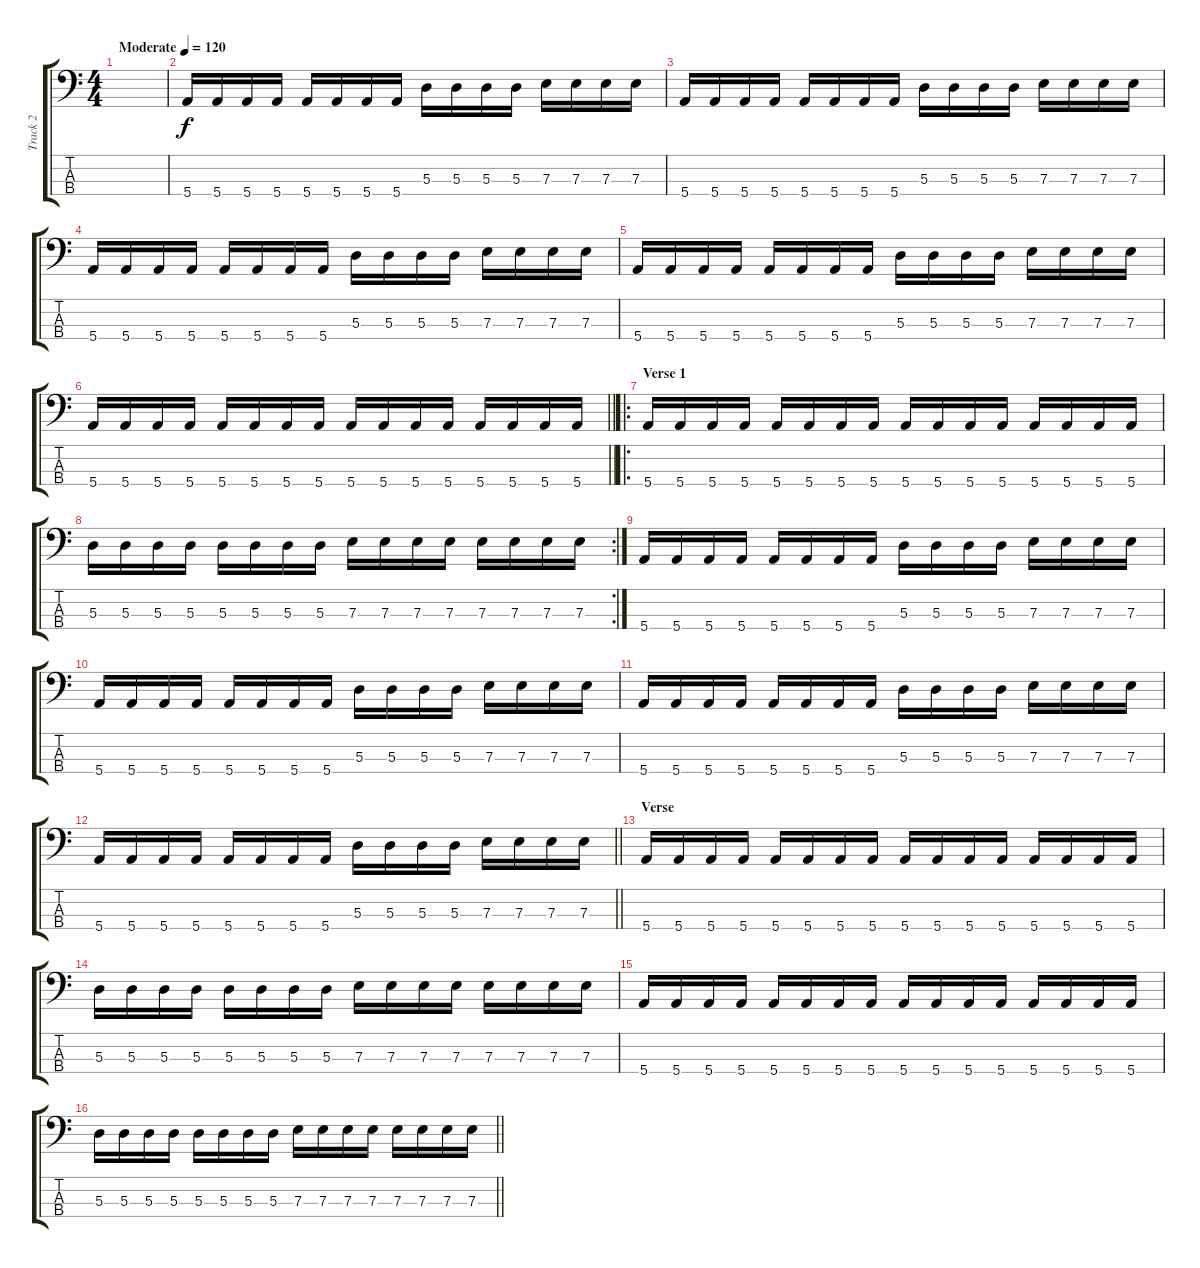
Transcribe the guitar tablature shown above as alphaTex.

\track ("Track 2" "Track 2") {instrument electricbasspick}
\staff {score tabs}
\tuning (G2 D2 A1 E1) {hide}
\ts (4 4)
\tempo (120 "Moderate")
\clef f4
\ks c
|
5.4.16 5.4.16 5.4.16 5.4.16 5.4.16 5.4.16 5.4.16 5.4.16 5.3.16 5.3.16 5.3.16 5.3.16 7.3.16 7.3.16 7.3.16 7.3.16 |
5.4.16 5.4.16 5.4.16 5.4.16 5.4.16 5.4.16 5.4.16 5.4.16 5.3.16 5.3.16 5.3.16 5.3.16 7.3.16 7.3.16 7.3.16 7.3.16 |
5.4.16 5.4.16 5.4.16 5.4.16 5.4.16 5.4.16 5.4.16 5.4.16 5.3.16 5.3.16 5.3.16 5.3.16 7.3.16 7.3.16 7.3.16 7.3.16 |
5.4.16 5.4.16 5.4.16 5.4.16 5.4.16 5.4.16 5.4.16 5.4.16 5.3.16 5.3.16 5.3.16 5.3.16 7.3.16 7.3.16 7.3.16 7.3.16 |
\barLineRight lightlight
5.4.16 5.4.16 5.4.16 5.4.16 5.4.16 5.4.16 5.4.16 5.4.16 5.4.16 5.4.16 5.4.16 5.4.16 5.4.16 5.4.16 5.4.16 5.4.16 |
\ro
\section ("" "Verse 1")
5.4.16 5.4.16 5.4.16 5.4.16 5.4.16 5.4.16 5.4.16 5.4.16 5.4.16 5.4.16 5.4.16 5.4.16 5.4.16 5.4.16 5.4.16 5.4.16 |
\rc 2
5.3.16 5.3.16 5.3.16 5.3.16 5.3.16 5.3.16 5.3.16 5.3.16 7.3.16 7.3.16 7.3.16 7.3.16 7.3.16 7.3.16 7.3.16 7.3.16 |
5.4.16 5.4.16 5.4.16 5.4.16 5.4.16 5.4.16 5.4.16 5.4.16 5.3.16 5.3.16 5.3.16 5.3.16 7.3.16 7.3.16 7.3.16 7.3.16 |
5.4.16 5.4.16 5.4.16 5.4.16 5.4.16 5.4.16 5.4.16 5.4.16 5.3.16 5.3.16 5.3.16 5.3.16 7.3.16 7.3.16 7.3.16 7.3.16 |
5.4.16 5.4.16 5.4.16 5.4.16 5.4.16 5.4.16 5.4.16 5.4.16 5.3.16 5.3.16 5.3.16 5.3.16 7.3.16 7.3.16 7.3.16 7.3.16 |
\barLineRight lightlight
5.4.16 5.4.16 5.4.16 5.4.16 5.4.16 5.4.16 5.4.16 5.4.16 5.3.16 5.3.16 5.3.16 5.3.16 7.3.16 7.3.16 7.3.16 7.3.16 |
\section ("" "Verse")
5.4.16 5.4.16 5.4.16 5.4.16 5.4.16 5.4.16 5.4.16 5.4.16 5.4.16 5.4.16 5.4.16 5.4.16 5.4.16 5.4.16 5.4.16 5.4.16 |
5.3.16 5.3.16 5.3.16 5.3.16 5.3.16 5.3.16 5.3.16 5.3.16 7.3.16 7.3.16 7.3.16 7.3.16 7.3.16 7.3.16 7.3.16 7.3.16 |
5.4.16 5.4.16 5.4.16 5.4.16 5.4.16 5.4.16 5.4.16 5.4.16 5.4.16 5.4.16 5.4.16 5.4.16 5.4.16 5.4.16 5.4.16 5.4.16 |
\barLineRight lightlight
5.3.16 5.3.16 5.3.16 5.3.16 5.3.16 5.3.16 5.3.16 5.3.16 7.3.16 7.3.16 7.3.16 7.3.16 7.3.16 7.3.16 7.3.16 7.3.16
